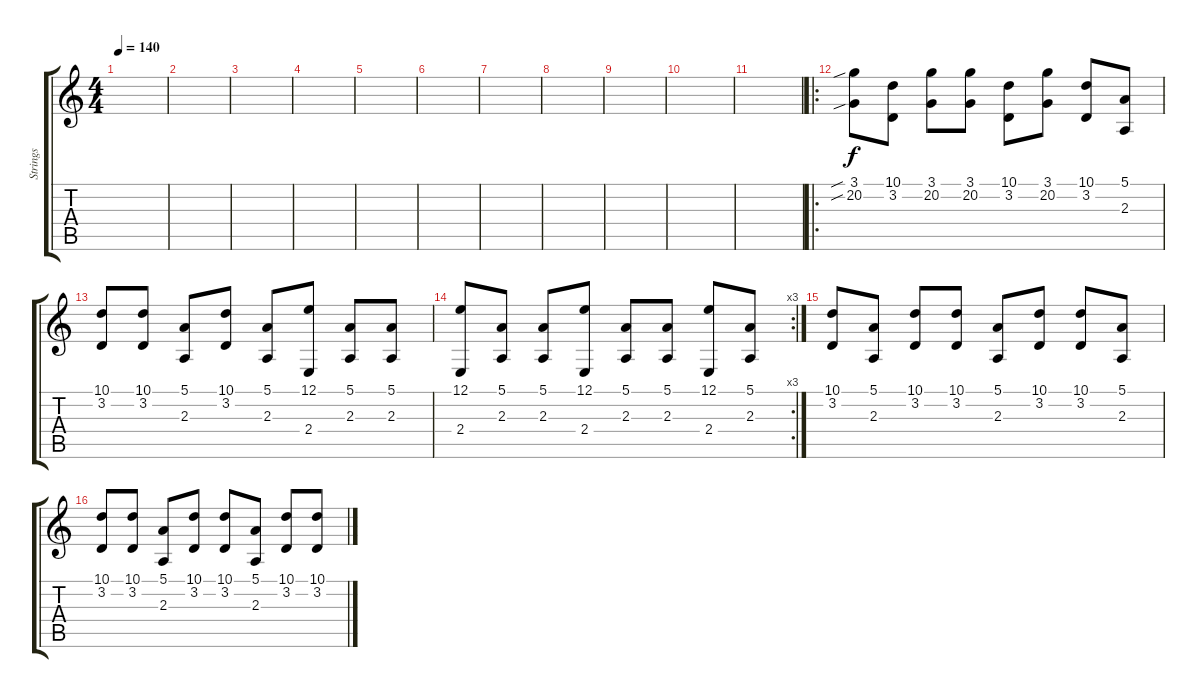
\track ("Strings" "Strings") {instrument tremolostrings}
\staff {score tabs}
\tuning (E4 B3 G3 D3 A2 E2) {hide}
\ts (4 4)
\tempo 140
\clef g2
\ks c
|
|
|
|
|
|
|
|
|
|
|
\ro
(3.1{sib} 20.2{sib}).8 (10.1 3.2).8 (3.1 20.2).8 (3.1 20.2).8 (10.1 3.2).8 (3.1 20.2).8 (10.1 3.2).8 (5.1 2.3).8 |
(10.1 3.2).8 (10.1 3.2).8 (5.1 2.3).8 (10.1 3.2).8 (5.1 2.3).8 (12.1 2.4).8 (5.1 2.3).8 (5.1 2.3).8 |
\rc 3
(12.1 2.4).8 (5.1 2.3).8 (5.1 2.3).8 (12.1 2.4).8 (5.1 2.3).8 (5.1 2.3).8 (12.1 2.4).8 (5.1 2.3).8 |
(10.1 3.2).8 (5.1 2.3).8 (10.1 3.2).8 (10.1 3.2).8 (5.1 2.3).8 (10.1 3.2).8 (10.1 3.2).8 (5.1 2.3).8 |
(10.1 3.2).8 (10.1 3.2).8 (5.1 2.3).8 (10.1 3.2).8 (10.1 3.2).8 (5.1 2.3).8 (10.1 3.2).8 (10.1 3.2).8
